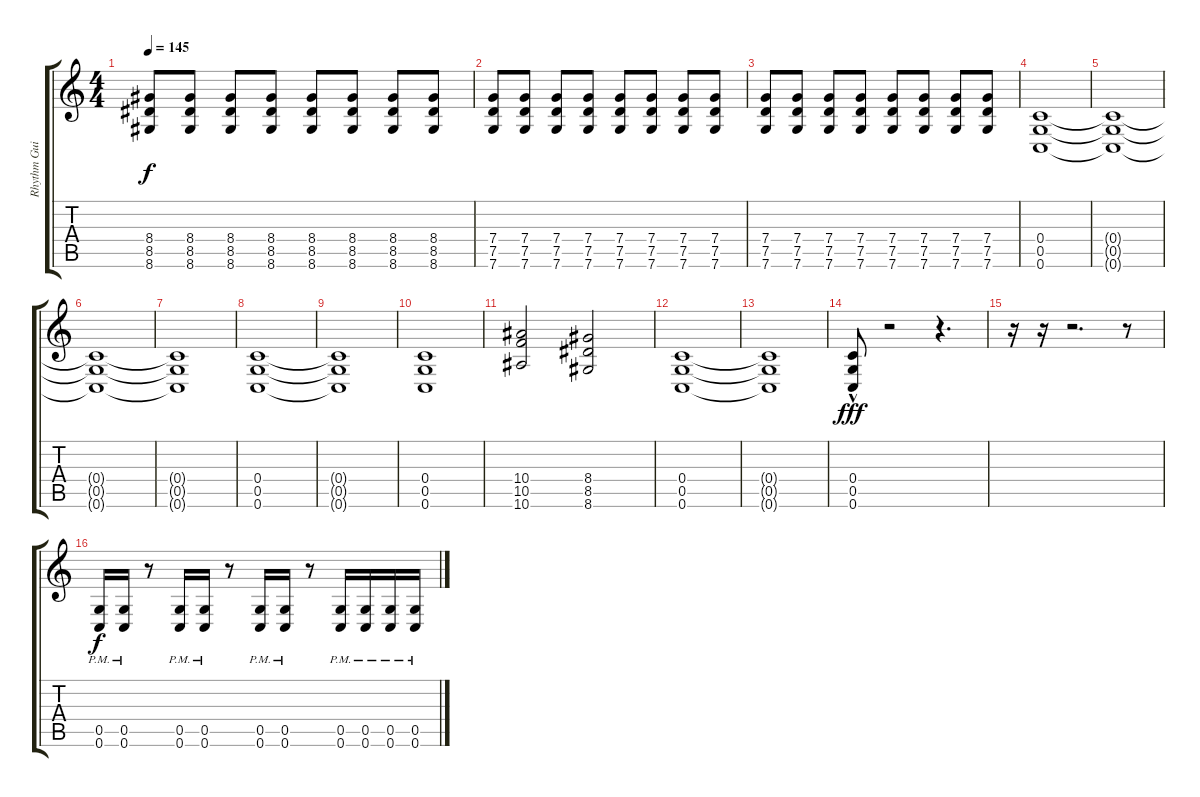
\track ("Rhythm Guitar" "Rhythm Gui") {instrument overdrivenguitar}
\staff {score tabs}
\tuning (D4 A3 F3 C3 G2 C2) {hide}
\ts (4 4)
\tempo 145
\clef g2
\ks c
(8.4 8.5 8.6).8{dy f} (8.4 8.5 8.6).8 (8.4 8.5 8.6).8 (8.4 8.5 8.6).8 (8.4 8.5 8.6).8 (8.4 8.5 8.6).8 (8.4 8.5 8.6).8 (8.4 8.5 8.6).8 |
(7.4 7.5 7.6).8 (7.4 7.5 7.6).8 (7.4 7.5 7.6).8 (7.4 7.5 7.6).8 (7.4 7.5 7.6).8 (7.4 7.5 7.6).8 (7.4 7.5 7.6).8 (7.4 7.5 7.6).8 |
(7.4 7.5 7.6).8 (7.4 7.5 7.6).8 (7.4 7.5 7.6).8 (7.4 7.5 7.6).8 (7.4 7.5 7.6).8 (7.4 7.5 7.6).8 (7.4 7.5 7.6).8 (7.4 7.5 7.6).8 |
(0.4 0.5 0.6).1 |
(0.4{t} 0.5{t} 0.6{t}).1 |
(0.4{t} 0.5{t} 0.6{t}).1 |
(0.4{t} 0.5{t} 0.6{t}).1 |
(0.4 0.5 0.6).1 |
(0.4{t} 0.5{t} 0.6{t}).1 |
(0.4 0.5 0.6).1 |
(10.4 10.5 10.6).2 (8.4 8.5 8.6).2 |
(0.4 0.5 0.6).1 |
(0.4{t} 0.5{t} 0.6{t}).1 |
(0.4 0.5 0.6{hac}).8{dy fff} r.2 r.4{d} |
r.16 r.16 r.2{d} r.8 |
(0.5{pm} 0.6{pm}).16{dy f} (0.5 0.6{pm}).16 r.8 (0.5 0.6{pm}).16 (0.5 0.6{pm}).16 r.8 (0.5 0.6{pm}).16 (0.5 0.6{pm}).16 r.8 (0.5 0.6{pm}).16 (0.5 0.6{pm}).16 (0.5 0.6{pm}).16 (0.5 0.6{pm}).16
